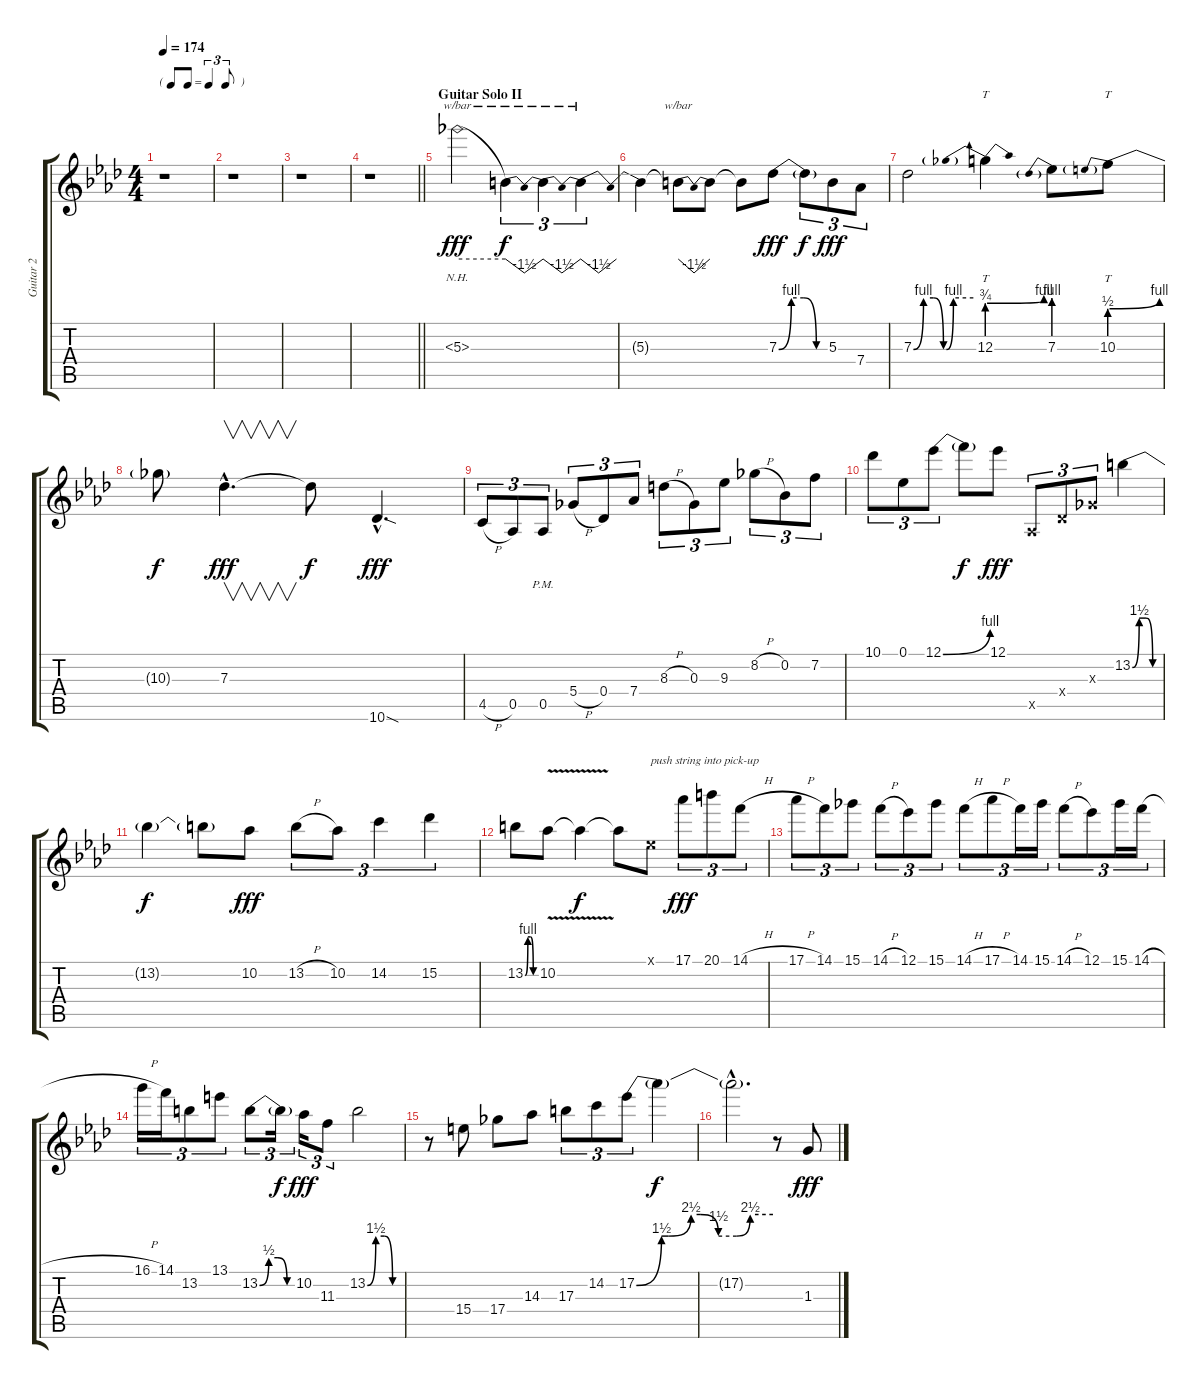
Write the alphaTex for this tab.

\track ("Guitar 2" "Guitar 2") {instrument distortionguitar}
\staff {score tabs}
\tuning (Eb4 Bb3 Gb3 Db3 Ab2 Eb2) {hide}
\ts (4 4)
\tf triplet8th
\tempo 174
\clef g2
\ks ab
r.1{dy f} |
r.1 |
r.1 |
\barLineRight lightlight
r.1 |
\section ("" "Guitar Solo II")
5.3{nh}.2{tbe (hold default 0 0 60 0) dy fff} 5.3{t}.4{tu (3 2) tbe (dip default 0 0 30 -6 60 0) dy f} 5.3{t}.4{tu (3 2) tbe (dip default 0 0 30 -6 60 0)} 5.3{t}.4{tu (3 2) tbe (dip default 0 0 30 -6 60 0)} |
5.3{t}.4 5.3{t}.8{tbe (dip default 0 0 30 -6 60 0)} 5.3{t}.8 5.3{t}.8 7.3{be (custom 0 0 15 4 30 4 45 0 60 0)}.8{dy fff} 7.3{t}.8{tu (3 2) dy f} 5.3.8{tu (3 2) dy fff} 7.4.8{tu (3 2)} |
7.3{be (custom 0 0 10 4 20 4 30 0 33 0 40 4 60 4)}.2 12.3{be (prebendbend 0 3 60 4)}.4{tt} 7.3{be (prebend 0 4 60 4)}.8 10.3{be (prebendbend 0 2 60 4)}.8{tt} |
10.3{t}.8{dy f} 7.3{hac}.4{v d dy fff} 7.3{t}.8{dy f} 10.6{sod hac}.4{d dy fff} |
4.5{h}.8{tu (3 2)} 0.5.8{tu (3 2)} 0.5{pm}.8{tu (3 2)} 5.4{h}.8{tu (3 2)} 0.4.8{tu (3 2)} 7.4.8{tu (3 2)} 8.3{h}.8{tu (3 2)} 0.3.8{tu (3 2)} 9.3.8{tu (3 2)} 8.2{h}.8{tu (3 2)} 0.2.8{tu (3 2)} 7.2.8{tu (3 2)} |
10.1.8{tu (3 2)} 0.1.8{tu (3 2)} 12.1{be (bend 0 0 60 4)}.8{tu (3 2)} 12.1{t}.8{dy f} 12.1.8{dy fff} 0.5{x}.8{tu (3 2)} 0.4{x}.8{tu (3 2)} 0.3{x}.8{tu (3 2)} 13.2{be (custom 0 0 15 6 30 6 45 0 60 0)}.4 |
13.2{t}.4{dy f} 13.2{t}.8 10.2.8{dy fff} 13.2{h}.8{tu (3 2)} 10.2.8{tu (3 2)} 14.2.4{tu (3 2)} 15.2.4{tu (3 2)} |
13.2{be (custom 0 0 15 4 30 4 45 0 60 0)}.8 10.2{v}.8 10.2{t}.4{dy f} 10.2{t}.8 0.1{x}.8{txt "push string into pick-up"} 17.1.8{tu (3 2) dy fff} 20.1.8{tu (3 2)} 14.1{h}.8{tu (3 2)} |
17.1{h}.8{tu (3 2)} 14.1.8{tu (3 2)} 15.1.8{tu (3 2)} 14.1{h}.8{tu (3 2)} 12.1.8{tu (3 2)} 15.1.8{tu (3 2)} 14.1{h}.8{tu (3 2)} 17.1{h}.8{tu (3 2)} 14.1.16{tu (3 2)} 15.1.16{tu (3 2)} 14.1{h}.8{tu (3 2)} 12.1.8{tu (3 2)} 15.1.16{tu (3 2)} 14.1{h}.16{tu (3 2)} |
16.1{h}.16{tu (3 2)} 14.1.16{tu (3 2)} 13.2.8{tu (3 2)} 13.1.8{tu (3 2)} 13.2{be (custom 0 0 15 2 30 2 45 0 60 0)}.8{tu (3 2)} 13.2{t}.16{tu (3 2) dy f} 10.2.16{tu (3 2) dy fff} 11.3.8{tu (3 2)} 13.2{be (custom 0 0 15 6 30 6 45 0 60 0)}.2 |
r.8 15.4.8 17.4.8 14.3.8 17.3.8{tu (3 2)} 14.2.8{tu (3 2)} 17.2{be (custom 0 0 11 6 14 6 24 10 28 10 36 6 44 6 50 10 60 10)}.8{tu (3 2)} 17.2{t}.4{dy f} |
17.2{hac t}.2{d} r.8 1.3{ss}.8{dy fff}
